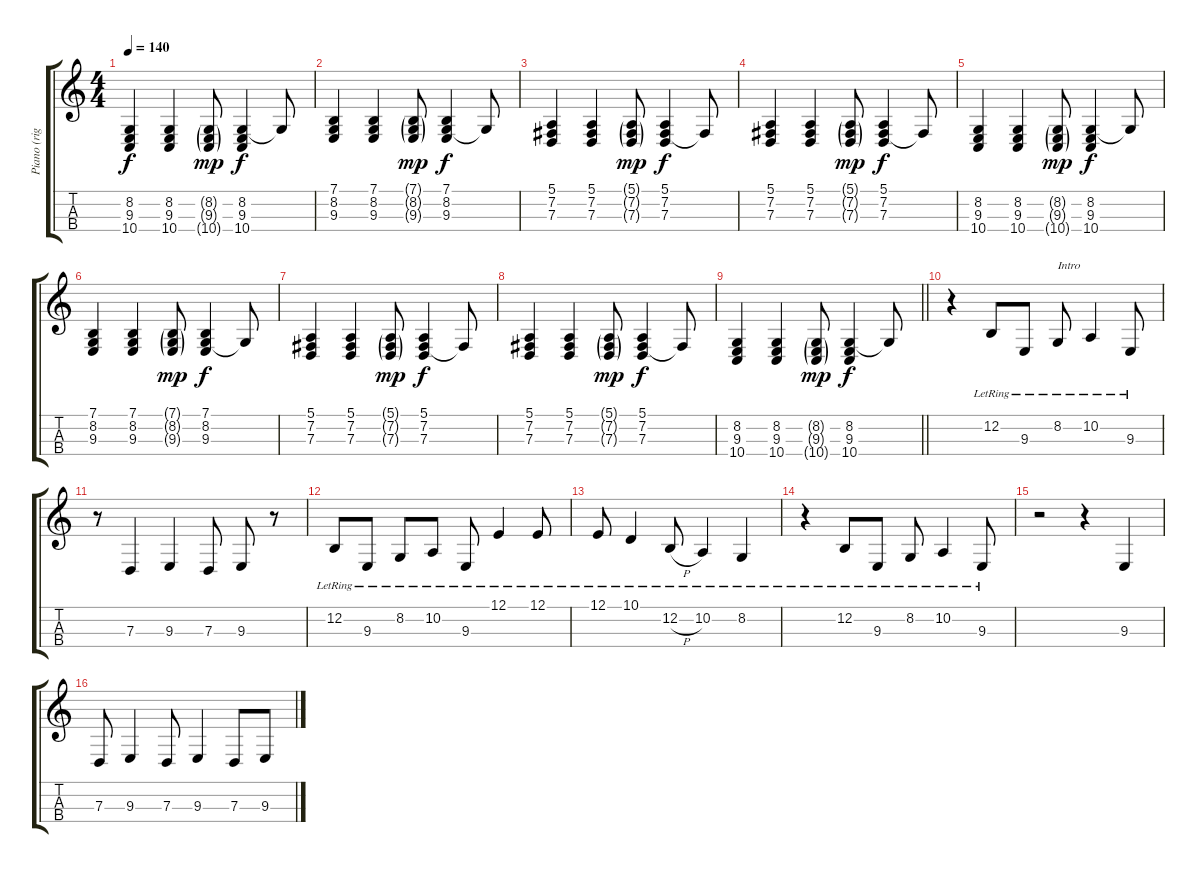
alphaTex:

\track ("Piano (right)" "Piano (rig") {instrument acousticgrandpiano}
\staff {score tabs}
\tuning (E3 B2 G2 D2) {hide}
\ts (4 4)
\tempo 140
\clef g2
\ks c
(8.2 9.3 10.4).4{dy f} (8.2 9.3 10.4).4 (8.2{g} 9.3{g} 10.4{g}).8{dy mp} (8.2 9.3 10.4).4{dy f} 8.2{t}.8 |
(7.1 8.2 9.3).4 (7.1 8.2 9.3).4 (7.1{g} 8.2{g} 9.3{g}).8{dy mp} (7.1 8.2 9.3).4{dy f} 8.2{t}.8 |
(5.1 7.2 7.3).4 (5.1 7.2 7.3).4 (5.1{g} 7.2{g} 7.3{g}).8{dy mp} (5.1 7.2 7.3).4{dy f} 7.2{t}.8 |
(5.1 7.2 7.3).4 (5.1 7.2 7.3).4 (5.1{g} 7.2{g} 7.3{g}).8{dy mp} (5.1 7.2 7.3).4{dy f} 7.2{t}.8 |
(8.2 9.3 10.4).4 (8.2 9.3 10.4).4 (8.2{g} 9.3{g} 10.4{g}).8{dy mp} (8.2 9.3 10.4).4{dy f} 8.2{t}.8 |
(7.1 8.2 9.3).4 (7.1 8.2 9.3).4 (7.1{g} 8.2{g} 9.3{g}).8{dy mp} (7.1 8.2 9.3).4{dy f} 8.2{t}.8 |
(5.1 7.2 7.3).4 (5.1 7.2 7.3).4 (5.1{g} 7.2{g} 7.3{g}).8{dy mp} (5.1 7.2 7.3).4{dy f} 7.2{t}.8 |
(5.1 7.2 7.3).4 (5.1 7.2 7.3).4 (5.1{g} 7.2{g} 7.3{g}).8{dy mp} (5.1 7.2 7.3).4{dy f} 7.2{t}.8 |
\barLineRight lightlight
(8.2 9.3 10.4).4 (8.2 9.3 10.4).4 (8.2{g} 9.3{g} 10.4{g}).8{dy mp} (8.2 9.3 10.4).4{dy f} 8.2{t}.8 |
r.4 12.2{lr}.8 9.3{lr}.8 8.2{lr}.8{txt "Intro"} 10.2{lr}.4 9.3{lr}.8 |
r.8 7.3.4 9.3.4 7.3.8 9.3.8 r.8 |
12.2{lr}.8 9.3{lr}.8 8.2{lr}.8 10.2{lr}.8 9.3{lr}.8 12.1{lr}.4 12.1{lr}.8 |
12.1{lr}.8 10.1{lr}.4 12.2{h lr}.8 10.2{lr}.4 8.2{lr}.4 |
r.4 12.2{lr}.8 9.3{lr}.8 8.2{lr}.8 10.2{lr}.4 9.3{lr}.8 |
r.2 r.4 9.3.4 |
7.3.8 9.3.4 7.3.8 9.3.4 7.3.8 9.3.8
